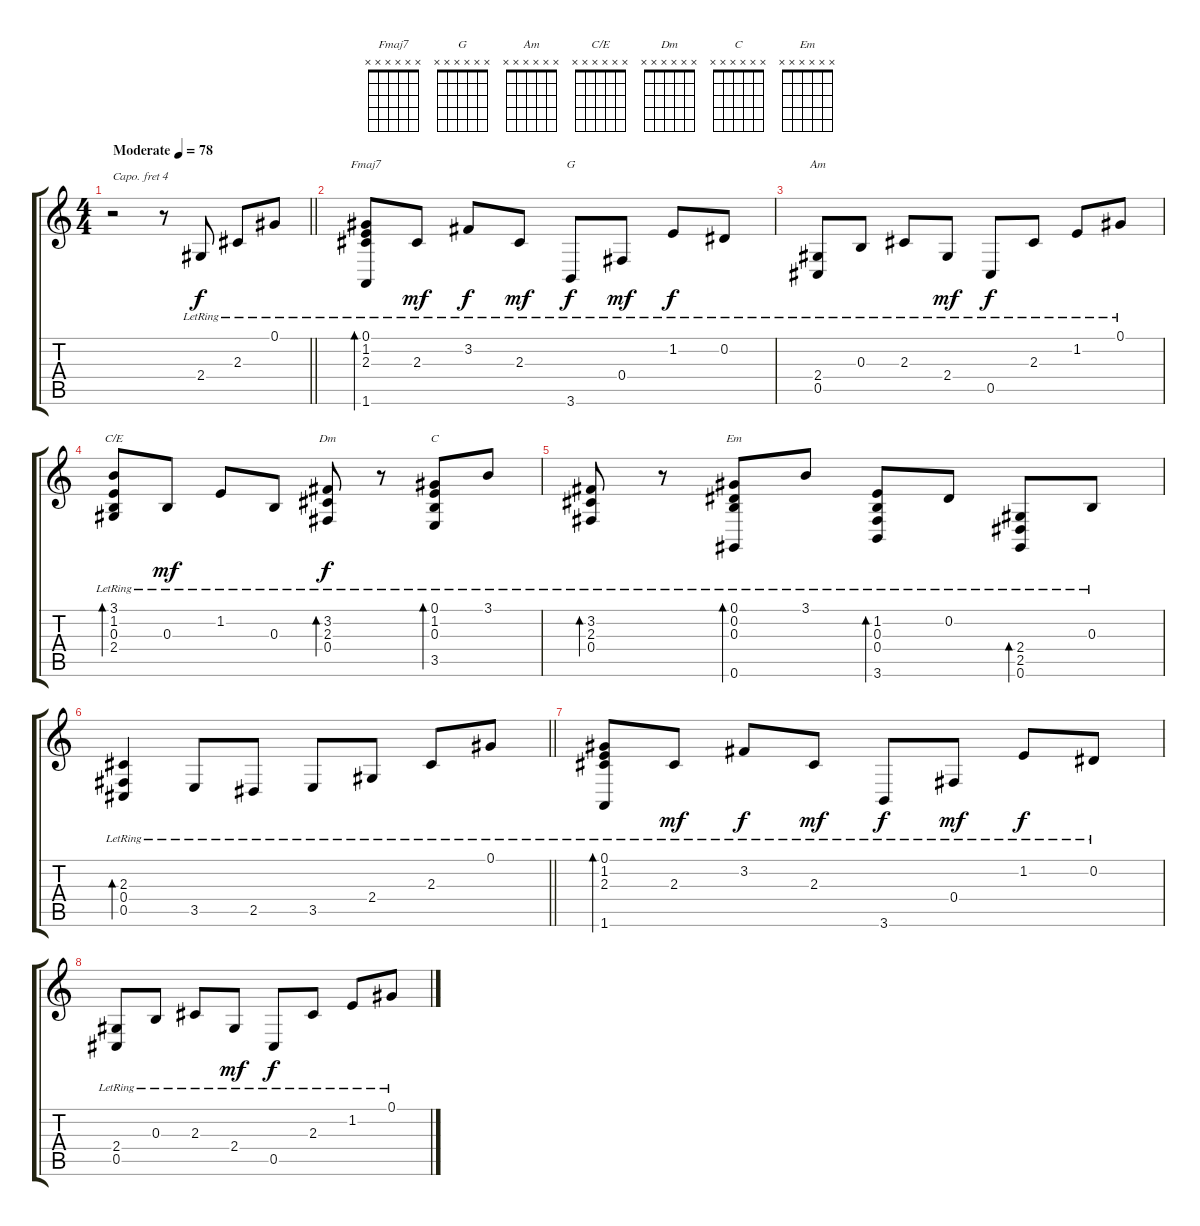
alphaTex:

\track "" {instrument acousticgrandpiano}
\staff {score tabs}
\capo 4
\tuning (E4 B3 G3 D3 A2 E2) {hide}
\chord ("Fmaj7" x x x x x x)
\chord ("G" x x x x x x)
\chord ("Am" x x x x x x)
\chord ("C/E" x x x x x x)
\chord ("Dm" x x x x x x)
\chord ("C" x x x x x x)
\chord ("Em" x x x x x x)
\ts (4 4)
\tempo (78 "Moderate")
\clef g2
\barLineRight lightlight
\ks c
r.2{dy f instrument acousticgrandpiano} r.8 2.4{lr}.8 2.3{lr}.8 0.1{lr}.8 |
(0.1{lr} 1.2{lr} 2.3{lr} 1.6{lr}).8{bd 60 ch "Fmaj7"} 2.3{lr}.8{dy mf} 3.2{lr}.8{dy f} 2.3{lr}.8{dy mf} 3.6{lr}.8{ch "G" dy f} 0.4{lr}.8{dy mf} 1.2{lr}.8{dy f} 0.2{lr}.8 |
(2.4{lr} 0.5{lr}).8{ch "Am"} 0.3{lr}.8 2.3{lr}.8 2.4{lr}.8{dy mf} 0.5{lr}.8{dy f} 2.3{lr}.8 1.2{lr}.8 0.1{lr}.8 |
(3.1{lr} 1.2{lr} 0.3{lr} 2.4).8{bd 60 ch "C/E"} 0.3{lr}.8{dy mf} 1.2{lr}.8 0.3{lr}.8 (3.2{lr} 2.3{lr} 0.4{lr}).8{bd 60 ch "Dm" dy f} r.8 (0.1{lr} 1.2{lr} 0.3{lr} 3.5{lr}).8{bd 60 ch "C"} 3.1{lr}.8 |
(3.2{lr} 2.3{lr} 0.4{lr}).8{bd 60} r.8 (0.1{lr} 0.2{lr} 0.3{lr} 0.6{lr}).8{bd 60 ch "Em"} 3.1{lr}.8 (1.2{lr} 0.3{lr} 0.4{lr} 3.6{lr}).8{bd 60} 0.2{lr}.8 (2.4 2.5{lr} 0.6{lr}).8{bd 60} 0.3{lr}.8 |
\barLineRight lightlight
(2.3{lr} 0.4{lr} 0.5{lr}).4{bd 60} 3.5{lr}.8 2.5{lr}.8 3.5{lr}.8 2.4{lr}.8 2.3{lr}.8 0.1{lr}.8 |
(0.1{lr} 1.2{lr} 2.3{lr} 1.6{lr}).8{bd 60} 2.3{lr}.8{dy mf} 3.2{lr}.8{dy f} 2.3{lr}.8{dy mf} 3.6{lr}.8{dy f} 0.4{lr}.8{dy mf} 1.2{lr}.8{dy f} 0.2{lr}.8 |
(2.4 0.5{lr}).8 0.3{lr}.8 2.3{lr}.8 2.4{lr}.8{dy mf} 0.5{lr}.8{dy f} 2.3{lr}.8 1.2{lr}.8 0.1{lr}.8
